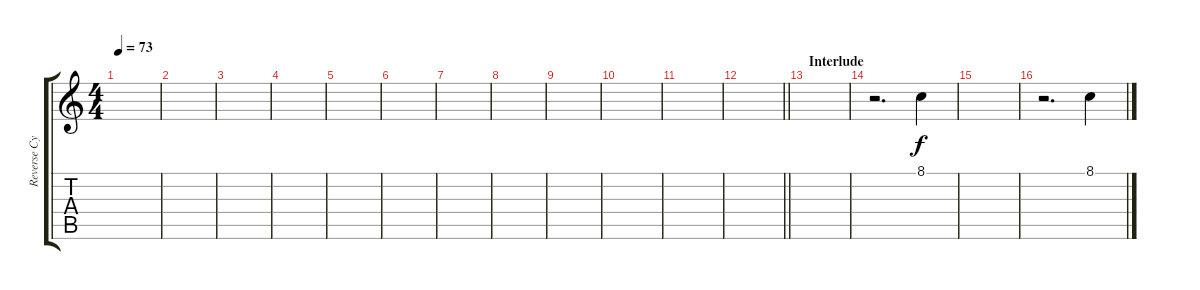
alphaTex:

\track ("Reverse Cymbal" "Reverse Cy") {instrument reversecymbal}
\staff {score tabs}
\tuning (E4 B3 G3 D3 A2 E2) {hide}
\ts (4 4)
\tempo 73
\clef g2
\ks c
|
|
|
|
|
|
|
|
|
|
|
\barLineRight lightlight
|
\section ("" "Interlude")
|
r.2{d} 8.1.4 |
|
r.2{d} 8.1.4
